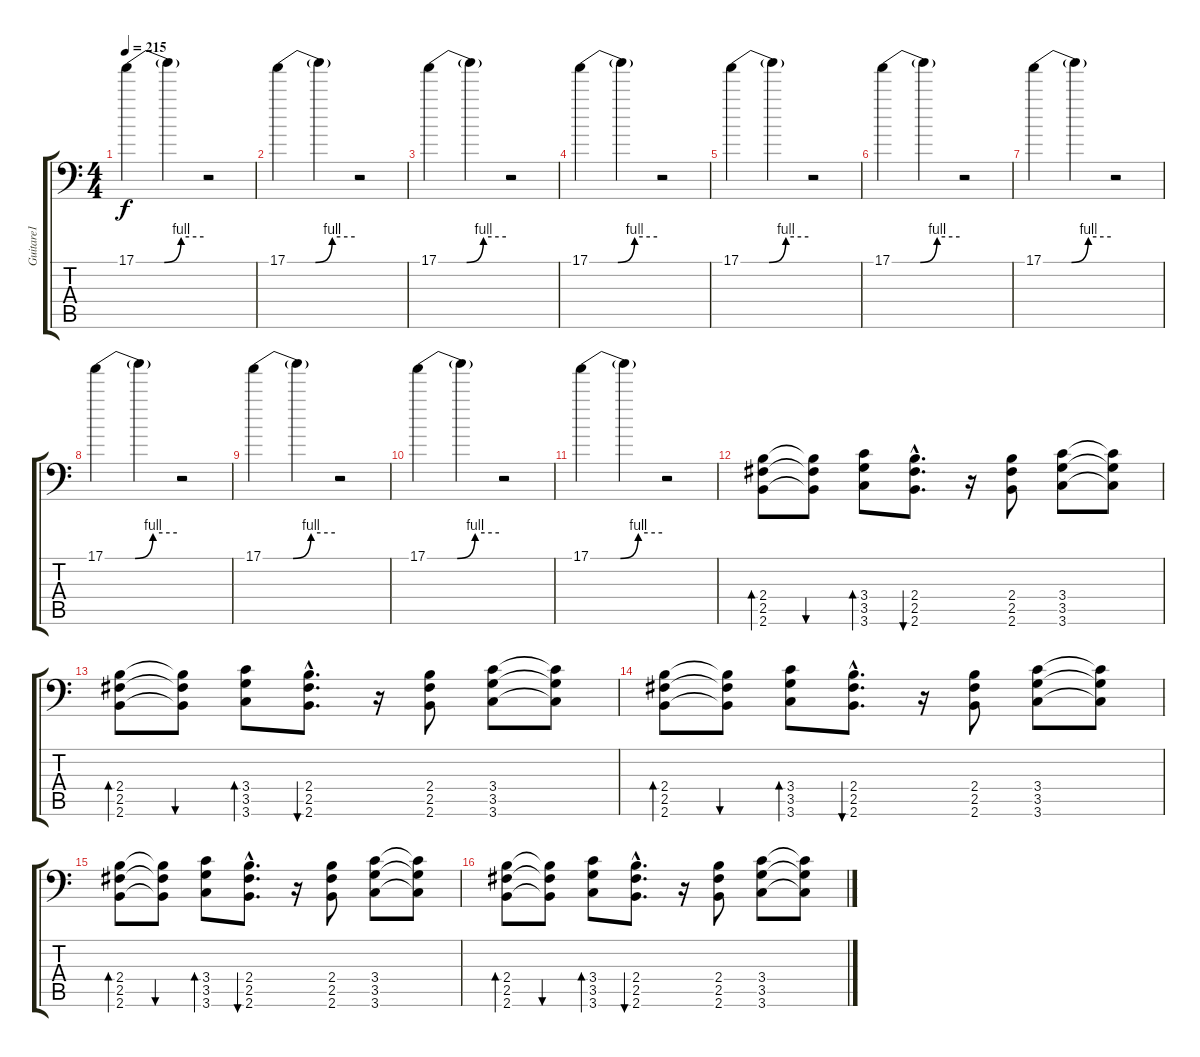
\track ("Guitare1" "Guitare1") {instrument overdrivenguitar}
\staff {score tabs}
\tuning (E4 B3 G3 A2 E2 A1) {hide}
\ts (4 4)
\tempo 215
\clef f4
\ks c
17.1{be (custom 0 0 25 0 40 4 60 4)}.4{dy f} 17.1{t}.4 r.2 |
17.1{be (custom 0 0 25 0 40 4 60 4)}.4 17.1{t}.4 r.2 |
17.1{be (custom 0 0 25 0 40 4 60 4)}.4 17.1{t}.4 r.2 |
17.1{be (custom 0 0 25 0 40 4 60 4)}.4 17.1{t}.4 r.2 |
17.1{be (custom 0 0 25 0 40 4 60 4)}.4 17.1{t}.4 r.2 |
17.1{be (custom 0 0 25 0 40 4 60 4)}.4 17.1{t}.4 r.2 |
17.1{be (custom 0 0 25 0 40 4 60 4)}.4 17.1{t}.4 r.2 |
17.1{be (custom 0 0 25 0 40 4 60 4)}.4 17.1{t}.4 r.2 |
17.1{be (custom 0 0 25 0 40 4 60 4)}.4 17.1{t}.4 r.2 |
17.1{be (custom 0 0 25 0 40 4 60 4)}.4 17.1{t}.4 r.2 |
17.1{be (custom 0 0 25 0 40 4 60 4)}.4 17.1{t}.4 r.2 |
(2.4 2.5 2.6).8{bd 120 instrument distortionguitar} (2.4{t} 2.5{t} 2.6{t}).8{bu 120} (3.4 3.5 3.6).8{bd 120} (2.4{hac} 2.5{hac} 2.6{hac}).8{d bu 120} r.16 (2.4 2.5 2.6).8 (3.4 3.5 3.6).8 (3.4{t} 3.5{t} 3.6{t}).8 |
(2.4 2.5 2.6).8{bd 120} (2.4{t} 2.5{t} 2.6{t}).8{bu 120} (3.4 3.5 3.6).8{bd 120} (2.4{hac} 2.5{hac} 2.6{hac}).8{d bu 120} r.16 (2.4 2.5 2.6).8 (3.4 3.5 3.6).8 (3.4{t} 3.5{t} 3.6{t}).8 |
(2.4 2.5 2.6).8{bd 120} (2.4{t} 2.5{t} 2.6{t}).8{bu 120} (3.4 3.5 3.6).8{bd 120} (2.4{hac} 2.5{hac} 2.6{hac}).8{d bu 120} r.16 (2.4 2.5 2.6).8 (3.4 3.5 3.6).8 (3.4{t} 3.5{t} 3.6{t}).8 |
(2.4 2.5 2.6).8{bd 120} (2.4{t} 2.5{t} 2.6{t}).8{bu 120} (3.4 3.5 3.6).8{bd 120} (2.4{hac} 2.5{hac} 2.6{hac}).8{d bu 120} r.16 (2.4 2.5 2.6).8 (3.4 3.5 3.6).8 (3.4{t} 3.5{t} 3.6{t}).8 |
(2.4 2.5 2.6).8{bd 120} (2.4{t} 2.5{t} 2.6{t}).8{bu 120} (3.4 3.5 3.6).8{bd 120} (2.4{hac} 2.5{hac} 2.6{hac}).8{d bu 120} r.16 (2.4 2.5 2.6).8 (3.4 3.5 3.6).8 (3.4{t} 3.5{t} 3.6{t}).8
